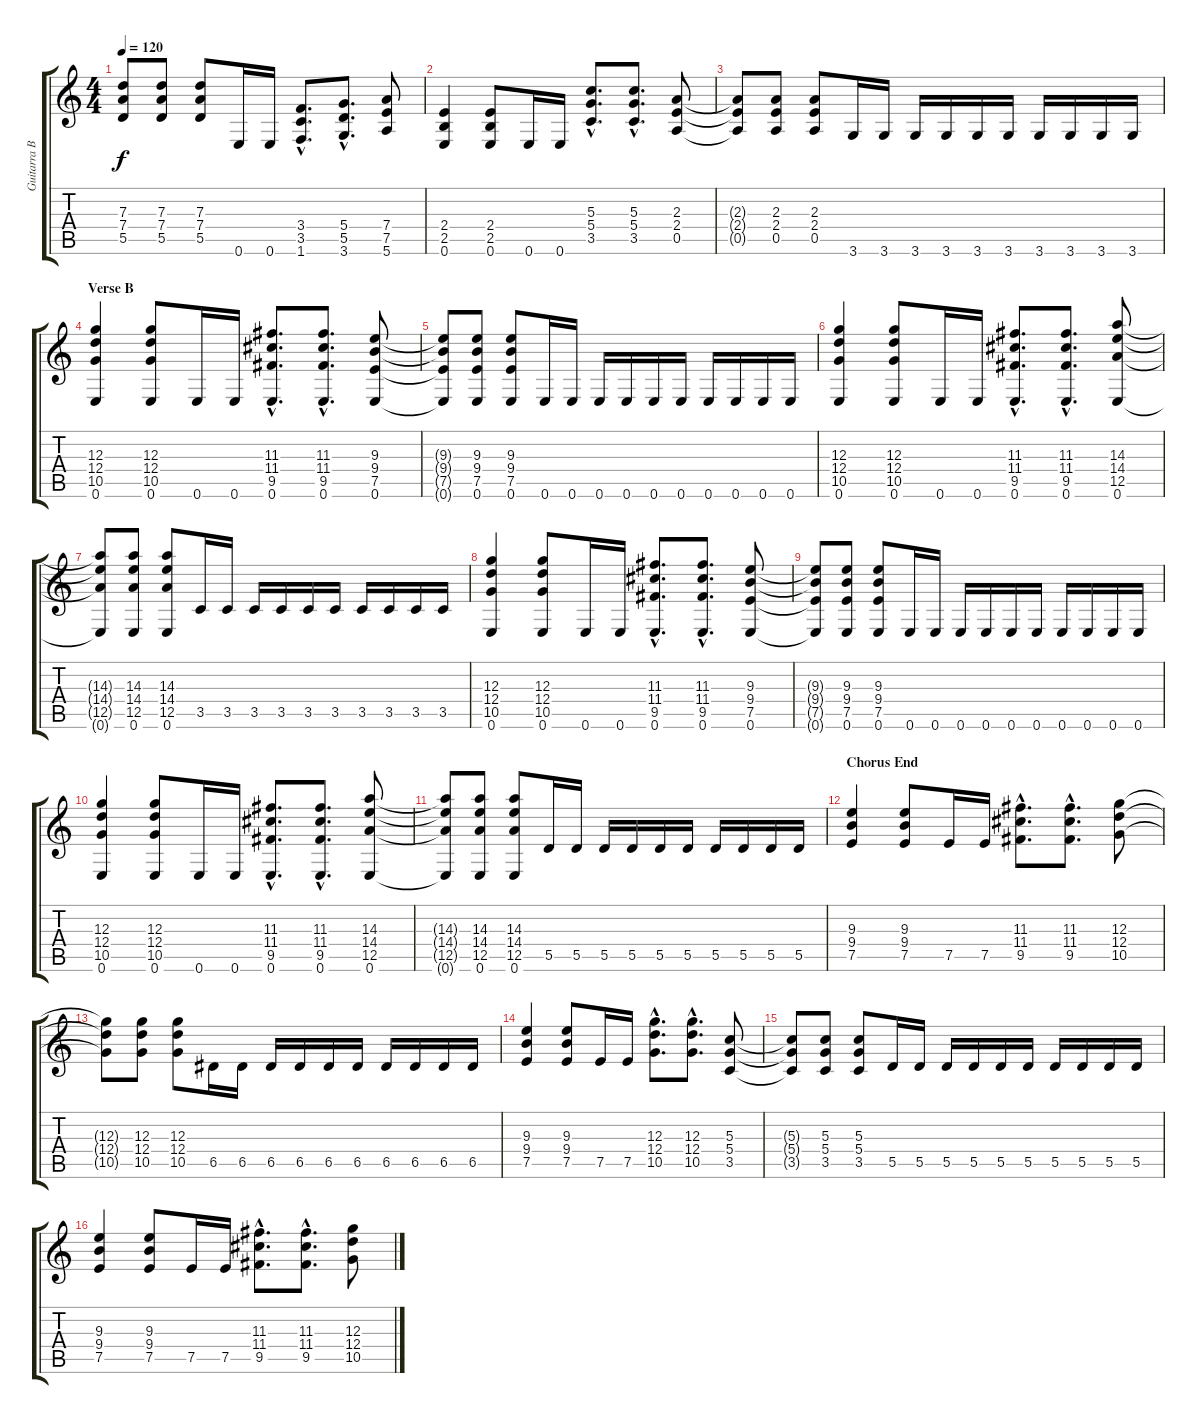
\track ("Guitarra Base" "Guitarra B") {instrument distortionguitar}
\staff {score tabs}
\tuning (E4 B3 G3 D3 A2 E2) {hide}
\ts (4 4)
\tempo 120
\clef g2
\ks c
(7.3{t} 7.4{t} 5.5{t}).8{dy f} (7.3 7.4 5.5).8 (7.3 7.4 5.5).8 0.6.16 0.6.16 (3.4{hac} 3.5{hac} 1.6{hac}).8{d} (5.4{hac} 5.5{hac} 3.6{hac}).8{d} (7.4 7.5 5.6).8 |
(2.4 2.5 0.6).4 (2.4 2.5 0.6).8 0.6.16 0.6.16 (5.3{hac} 5.4{hac} 3.5{hac}).8{d} (5.3{hac} 5.4{hac} 3.5{hac}).8{d} (2.3 2.4 0.5).8 |
(2.3{t} 2.4{t} 0.5{t}).8 (2.3 2.4 0.5).8 (2.3 2.4 0.5).8 3.6.16 3.6.16 3.6.16 3.6.16 3.6.16 3.6.16 3.6.16 3.6.16 3.6.16 3.6.16 |
\section ("" "Verse B")
(12.3 12.4 10.5 0.6).4 (12.3 12.4 10.5 0.6).8 0.6.16 0.6.16 (11.3{hac} 11.4{hac} 9.5{hac} 0.6{hac}).8{d} (11.3{hac} 11.4{hac} 9.5{hac} 0.6{hac}).8{d} (9.3 9.4 7.5 0.6).8 |
(9.3{t} 9.4{t} 7.5{t} 0.6{t}).8 (9.3 9.4 7.5 0.6).8 (9.3 9.4 7.5 0.6).8 0.6.16 0.6.16 0.6.16 0.6.16 0.6.16 0.6.16 0.6.16 0.6.16 0.6.16 0.6.16 |
(12.3 12.4 10.5 0.6).4 (12.3 12.4 10.5 0.6).8 0.6.16 0.6.16 (11.3{hac} 11.4{hac} 9.5{hac} 0.6{hac}).8{d} (11.3{hac} 11.4{hac} 9.5{hac} 0.6{hac}).8{d} (14.3 14.4 12.5 0.6).8 |
(14.3{t} 14.4{t} 12.5{t} 0.6{t}).8 (14.3 14.4 12.5 0.6).8 (14.3 14.4 12.5 0.6).8 3.5.16 3.5.16 3.5.16 3.5.16 3.5.16 3.5.16 3.5.16 3.5.16 3.5.16 3.5.16 |
(12.3 12.4 10.5 0.6).4 (12.3 12.4 10.5 0.6).8 0.6.16 0.6.16 (11.3{hac} 11.4{hac} 9.5{hac} 0.6{hac}).8{d} (11.3{hac} 11.4{hac} 9.5{hac} 0.6{hac}).8{d} (9.3 9.4 7.5 0.6).8 |
(9.3{t} 9.4{t} 7.5{t} 0.6{t}).8 (9.3 9.4 7.5 0.6).8 (9.3 9.4 7.5 0.6).8 0.6.16 0.6.16 0.6.16 0.6.16 0.6.16 0.6.16 0.6.16 0.6.16 0.6.16 0.6.16 |
(12.3 12.4 10.5 0.6).4 (12.3 12.4 10.5 0.6).8 0.6.16 0.6.16 (11.3{hac} 11.4{hac} 9.5{hac} 0.6{hac}).8{d} (11.3{hac} 11.4{hac} 9.5{hac} 0.6{hac}).8{d} (14.3 14.4 12.5 0.6).8 |
(14.3{t} 14.4{t} 12.5{t} 0.6{t}).8 (14.3 14.4 12.5 0.6).8 (14.3 14.4 12.5 0.6).8 5.5.16 5.5.16 5.5.16 5.5.16 5.5.16 5.5.16 5.5.16 5.5.16 5.5.16 5.5.16 |
\section ("" "Chorus End")
(9.3 9.4 7.5).4 (9.3 9.4 7.5).8 7.5.16 7.5.16 (11.3{hac} 11.4{hac} 9.5{hac}).8{d} (11.3{hac} 11.4{hac} 9.5{hac}).8{d} (12.3 12.4 10.5).8 |
(12.3{t} 12.4{t} 10.5{t}).8 (12.3 12.4 10.5).8 (12.3 12.4 10.5).8 6.5.16 6.5.16 6.5.16 6.5.16 6.5.16 6.5.16 6.5.16 6.5.16 6.5.16 6.5.16 |
(9.3 9.4 7.5).4 (9.3 9.4 7.5).8 7.5.16 7.5.16 (12.3{hac} 12.4{hac} 10.5{hac}).8{d} (12.3{hac} 12.4{hac} 10.5{hac}).8{d} (5.3 5.4 3.5).8 |
(5.3{t} 5.4{t} 3.5{t}).8 (5.3 5.4 3.5).8 (5.3 5.4 3.5).8 5.5.16 5.5.16 5.5.16 5.5.16 5.5.16 5.5.16 5.5.16 5.5.16 5.5.16 5.5.16 |
(9.3 9.4 7.5).4 (9.3 9.4 7.5).8 7.5.16 7.5.16 (11.3{hac} 11.4{hac} 9.5{hac}).8{d} (11.3{hac} 11.4{hac} 9.5{hac}).8{d} (12.3 12.4 10.5).8
